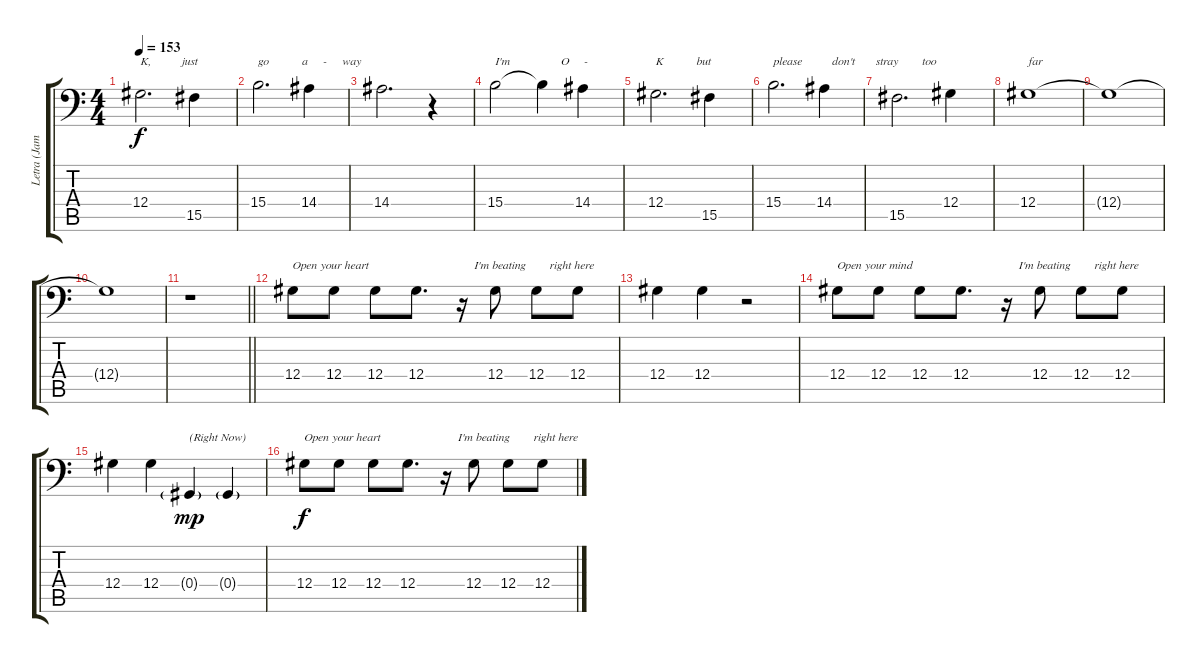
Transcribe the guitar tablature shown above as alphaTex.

\track ("Letra (James)" "Letra (Jam") {instrument lead2sawtooth}
\staff {score tabs}
\tuning (Bb3 F3 Db3 Ab2 Eb2 Ab1) {hide}
\ts (4 4)
\tempo 153
\clef f4
\ks c
12.4.2{d txt "K,          just" dy f} 15.5.4 |
15.4.2{d txt "go           a     -     way"} 14.4.4 |
14.4.2{d} r.4 |
15.4.2{txt "I'm                 O     -    "} 15.4{t}.4 14.4.4 |
12.4.2{d txt "K           but"} 15.5.4 |
15.4.2{d txt "please          don't       stray        too"} 14.4.4 |
15.5.2{d} 12.4.4 |
12.4.1{txt "far"} |
12.4{t}.1 |
12.4{t}.1 |
\barLineRight lightlight
r.1 |
12.4.8{txt "Open your heart"} 12.4.8 12.4.8 12.4.8{d} r.16{txt "    I'm beating        right here"} 12.4.8 12.4.8 12.4.8 |
12.4.4 12.4.4 r.2 |
12.4.8{txt "Open your mind"} 12.4.8 12.4.8 12.4.8{d} r.16{txt "    I'm beating        right here"} 12.4.8 12.4.8 12.4.8 |
12.4.4 12.4.4 0.4{g}.4{txt "(Right Now)" dy mp} 0.4{g}.4 |
12.4.8{txt "Open your heart" dy f} 12.4.8 12.4.8 12.4.8{d} r.16{txt "    I'm beating        right here"} 12.4.8 12.4.8 12.4.8
